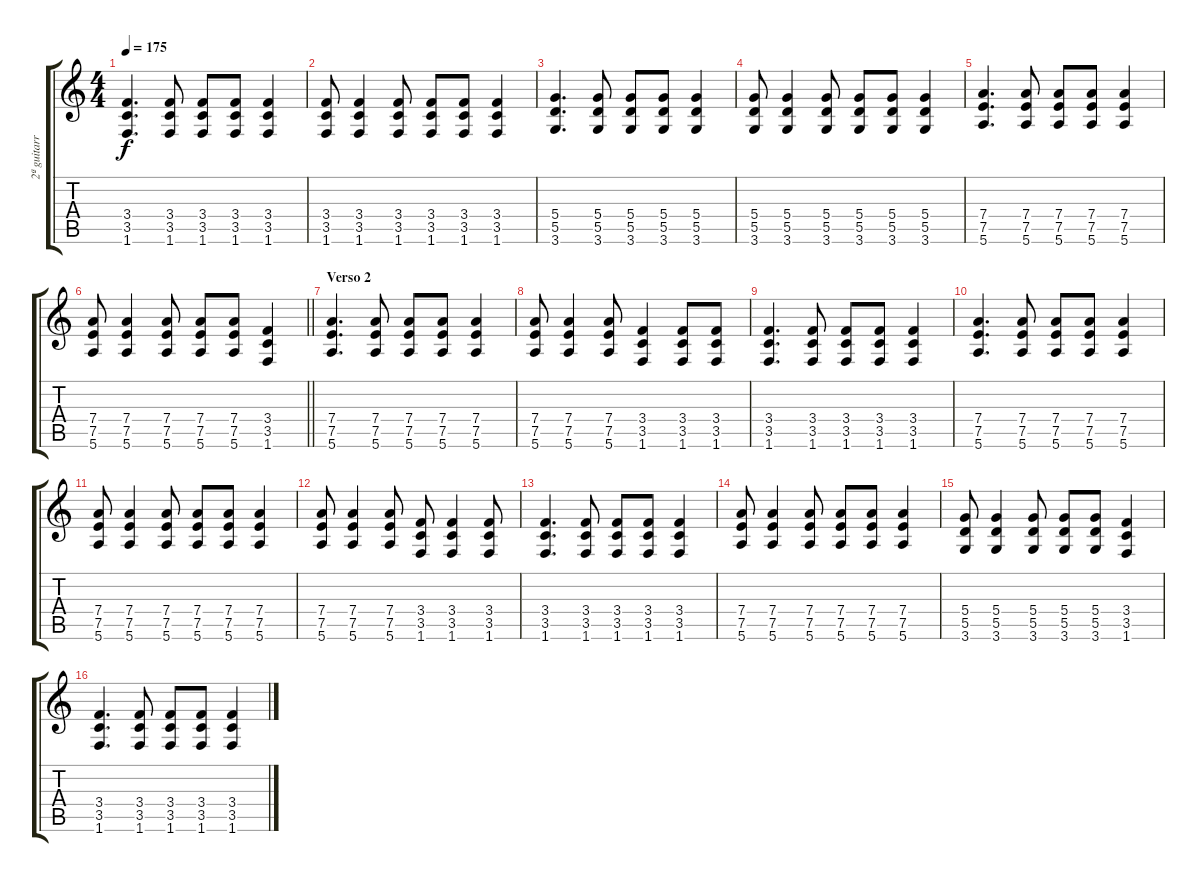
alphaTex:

\track ("2ª guitarra" "2ª guitarr") {instrument acousticguitarsteel}
\staff {score tabs}
\tuning (E4 B3 G3 D3 A2 E2) {hide}
\ts (4 4)
\tempo 175
\clef g2
\ks c
(3.4 3.5 1.6).4{d dy f} (3.4 3.5 1.6).8 (3.4 3.5 1.6).8 (3.4 3.5 1.6).8 (3.4 3.5 1.6).4 |
(3.4 3.5 1.6).8 (3.4 3.5 1.6).4 (3.4 3.5 1.6).8 (3.4 3.5 1.6).8 (3.4 3.5 1.6).8 (3.4 3.5 1.6).4 |
(5.4 5.5 3.6).4{d} (5.4 5.5 3.6).8 (5.4 5.5 3.6).8 (5.4 5.5 3.6).8 (5.4 5.5 3.6).4 |
(5.4 5.5 3.6).8 (5.4 5.5 3.6).4 (5.4 5.5 3.6).8 (5.4 5.5 3.6).8 (5.4 5.5 3.6).8 (5.4 5.5 3.6).4 |
(7.4 7.5 5.6).4{d} (7.4 7.5 5.6).8 (7.4 7.5 5.6).8 (7.4 7.5 5.6).8 (7.4 7.5 5.6).4 |
\barLineRight lightlight
(7.4 7.5 5.6).8 (7.4 7.5 5.6).4 (7.4 7.5 5.6).8 (7.4 7.5 5.6).8 (7.4 7.5 5.6).8 (3.4 3.5 1.6).4 |
\section ("" "Verso 2")
(7.4 7.5 5.6).4{d} (7.4 7.5 5.6).8 (7.4 7.5 5.6).8 (7.4 7.5 5.6).8 (7.4 7.5 5.6).4 |
(7.4 7.5 5.6).8 (7.4 7.5 5.6).4 (7.4 7.5 5.6).8 (3.4 3.5 1.6).4 (3.4 3.5 1.6).8 (3.4 3.5 1.6).8 |
(3.4 3.5 1.6).4{d} (3.4 3.5 1.6).8 (3.4 3.5 1.6).8 (3.4 3.5 1.6).8 (3.4 3.5 1.6).4 |
(7.4 7.5 5.6).4{d} (7.4 7.5 5.6).8 (7.4 7.5 5.6).8 (7.4 7.5 5.6).8 (7.4 7.5 5.6).4 |
(7.4 7.5 5.6).8 (7.4 7.5 5.6).4 (7.4 7.5 5.6).8 (7.4 7.5 5.6).8 (7.4 7.5 5.6).8 (7.4 7.5 5.6).4 |
(7.4 7.5 5.6).8 (7.4 7.5 5.6).4 (7.4 7.5 5.6).8 (3.4 3.5 1.6).8 (3.4 3.5 1.6).4 (3.4 3.5 1.6).8 |
(3.4 3.5 1.6).4{d} (3.4 3.5 1.6).8 (3.4 3.5 1.6).8 (3.4 3.5 1.6).8 (3.4 3.5 1.6).4 |
(7.4 7.5 5.6).8 (7.4 7.5 5.6).4 (7.4 7.5 5.6).8 (7.4 7.5 5.6).8 (7.4 7.5 5.6).8 (7.4 7.5 5.6).4 |
(5.4 5.5 3.6).8 (5.4 5.5 3.6).4 (5.4 5.5 3.6).8 (5.4 5.5 3.6).8 (5.4 5.5 3.6).8 (3.4 3.5 1.6).4 |
(3.4 3.5 1.6).4{d} (3.4 3.5 1.6).8 (3.4 3.5 1.6).8 (3.4 3.5 1.6).8 (3.4 3.5 1.6).4
